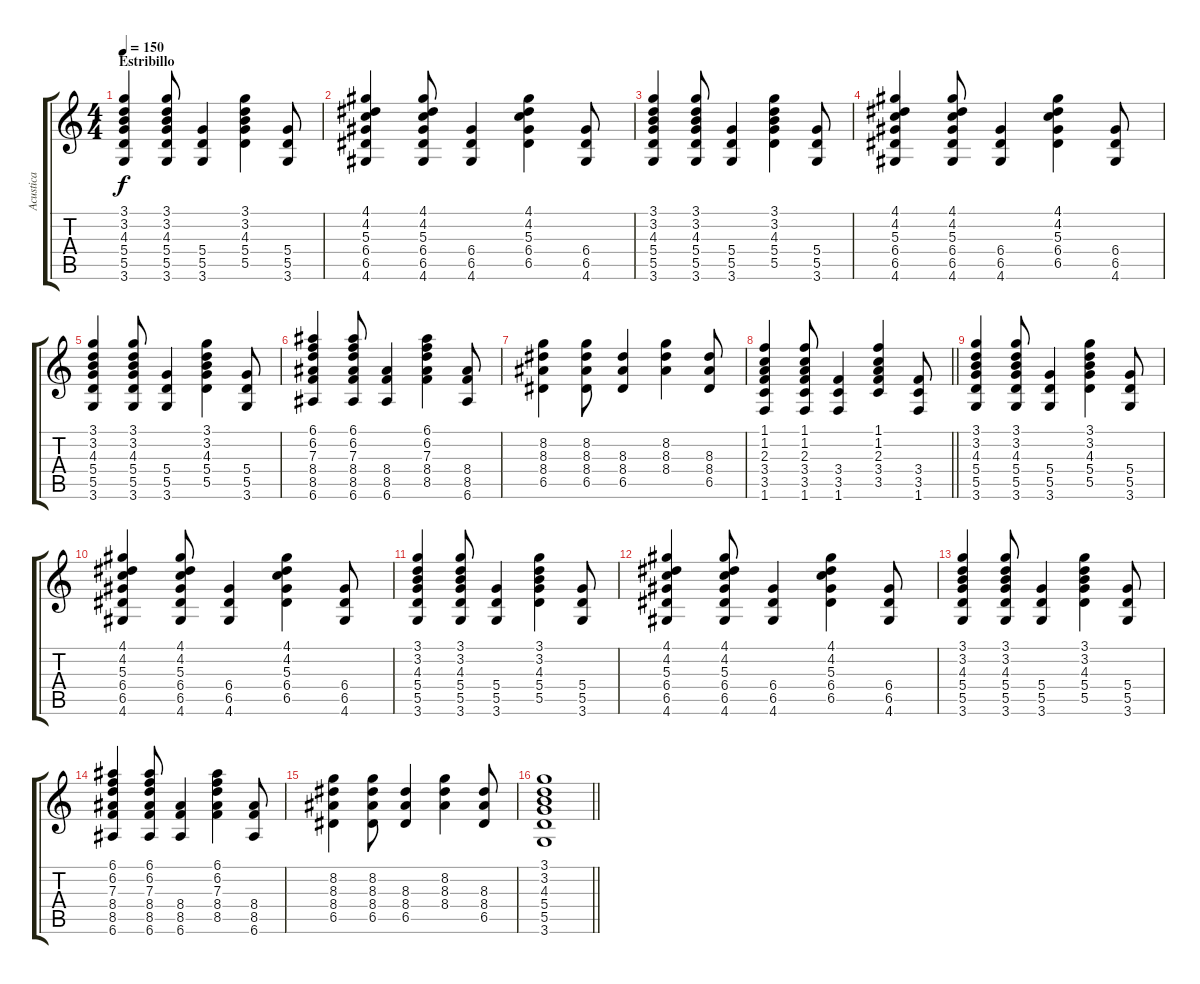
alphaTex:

\track ("Acustica" "Acustica") {instrument acousticguitarsteel}
\staff {score tabs}
\tuning (E4 B3 G3 D3 A2 E2) {hide}
\ts (4 4)
\section ("" "Estribillo")
\tempo 150
\clef g2
\ks c
(3.1 3.2 4.3 5.4 5.5 3.6).4{dy f} (3.1 3.2 4.3 5.4 5.5 3.6).8 (5.4 5.5 3.6).4 (3.1 3.2 4.3 5.4 5.5).4 (5.4 5.5 3.6).8 |
(4.1 4.2 5.3 6.4 6.5 4.6).4 (4.1 4.2 5.3 6.4 6.5 4.6).8 (6.4 6.5 4.6).4 (4.1 4.2 5.3 6.4 6.5).4 (6.4 6.5 4.6).8 |
(3.1 3.2 4.3 5.4 5.5 3.6).4 (3.1 3.2 4.3 5.4 5.5 3.6).8 (5.4 5.5 3.6).4 (3.1 3.2 4.3 5.4 5.5).4 (5.4 5.5 3.6).8 |
(4.1 4.2 5.3 6.4 6.5 4.6).4 (4.1 4.2 5.3 6.4 6.5 4.6).8 (6.4 6.5 4.6).4 (4.1 4.2 5.3 6.4 6.5).4 (6.4 6.5 4.6).8 |
(3.1 3.2 4.3 5.4 5.5 3.6).4 (3.1 3.2 4.3 5.4 5.5 3.6).8 (5.4 5.5 3.6).4 (3.1 3.2 4.3 5.4 5.5).4 (5.4 5.5 3.6).8 |
(6.1 6.2 7.3 8.4 8.5 6.6).4 (6.1 6.2 7.3 8.4 8.5 6.6).8 (8.4 8.5 6.6).4 (6.1 6.2 7.3 8.4 8.5).4 (8.4 8.5 6.6).8 |
(8.2 8.3 8.4 6.5).4 (8.2 8.3 8.4 6.5).8 (8.3 8.4 6.5).4 (8.2 8.3 8.4).4 (8.3 8.4 6.5).8 |
\barLineRight lightlight
(1.1 1.2 2.3 3.4 3.5 1.6).4 (1.1 1.2 2.3 3.4 3.5 1.6).8 (3.4 3.5 1.6).4 (1.1 1.2 2.3 3.4 3.5).4 (3.4 3.5 1.6).8 |
(3.1 3.2 4.3 5.4 5.5 3.6).4 (3.1 3.2 4.3 5.4 5.5 3.6).8 (5.4 5.5 3.6).4 (3.1 3.2 4.3 5.4 5.5).4 (5.4 5.5 3.6).8 |
(4.1 4.2 5.3 6.4 6.5 4.6).4 (4.1 4.2 5.3 6.4 6.5 4.6).8 (6.4 6.5 4.6).4 (4.1 4.2 5.3 6.4 6.5).4 (6.4 6.5 4.6).8 |
(3.1 3.2 4.3 5.4 5.5 3.6).4 (3.1 3.2 4.3 5.4 5.5 3.6).8 (5.4 5.5 3.6).4 (3.1 3.2 4.3 5.4 5.5).4 (5.4 5.5 3.6).8 |
(4.1 4.2 5.3 6.4 6.5 4.6).4 (4.1 4.2 5.3 6.4 6.5 4.6).8 (6.4 6.5 4.6).4 (4.1 4.2 5.3 6.4 6.5).4 (6.4 6.5 4.6).8 |
(3.1 3.2 4.3 5.4 5.5 3.6).4 (3.1 3.2 4.3 5.4 5.5 3.6).8 (5.4 5.5 3.6).4 (3.1 3.2 4.3 5.4 5.5).4 (5.4 5.5 3.6).8 |
(6.1 6.2 7.3 8.4 8.5 6.6).4 (6.1 6.2 7.3 8.4 8.5 6.6).8 (8.4 8.5 6.6).4 (6.1 6.2 7.3 8.4 8.5).4 (8.4 8.5 6.6).8 |
(8.2 8.3 8.4 6.5).4 (8.2 8.3 8.4 6.5).8 (8.3 8.4 6.5).4 (8.2 8.3 8.4).4 (8.3 8.4 6.5).8 |
\barLineRight lightlight
(3.1 3.2 4.3 5.4 5.5 3.6).1
